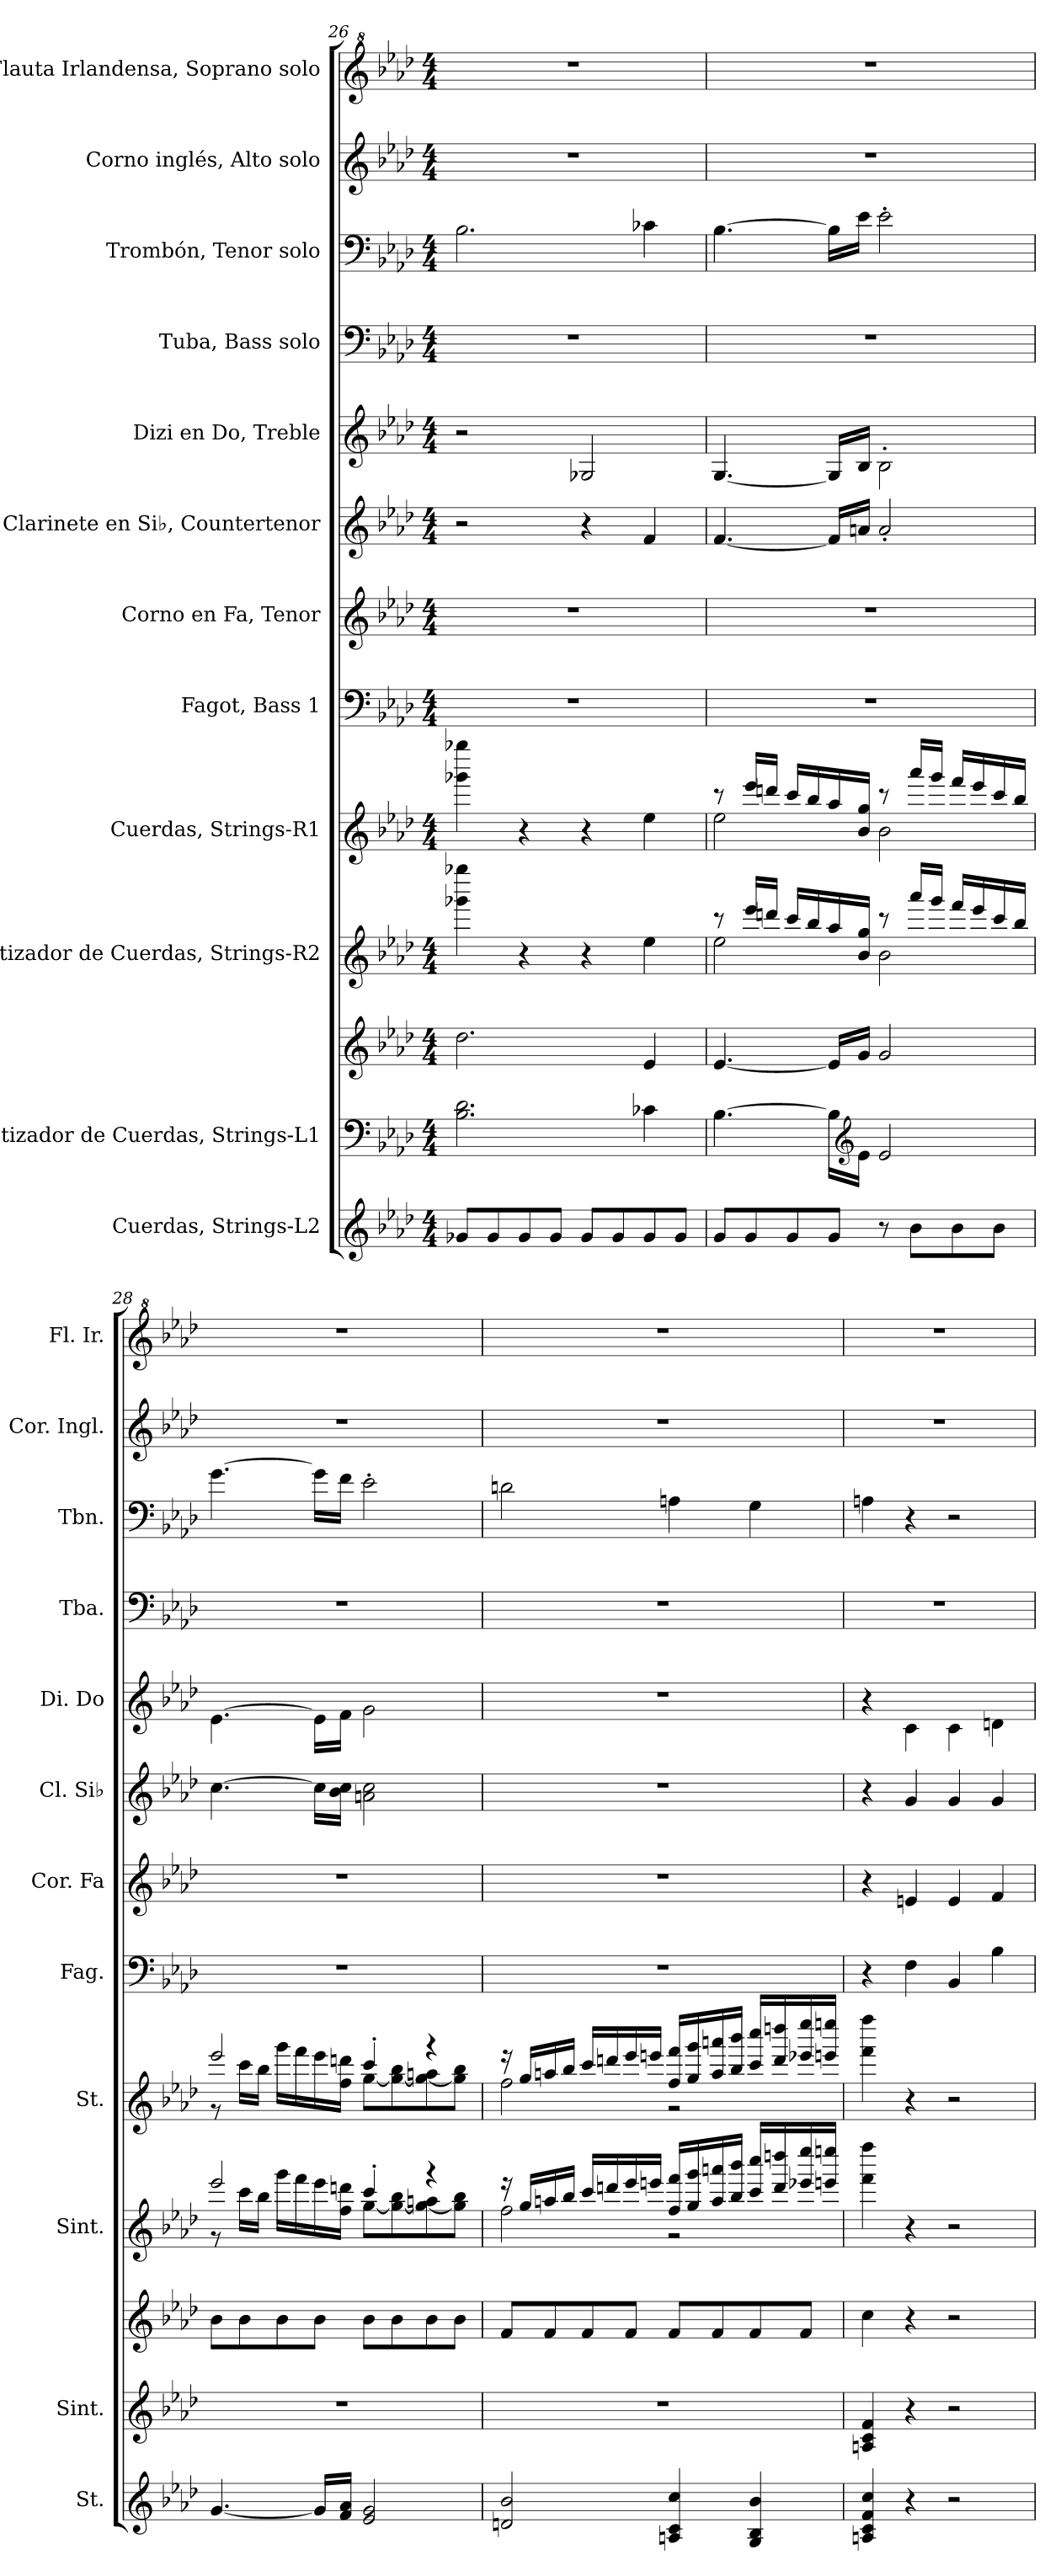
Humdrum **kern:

**kern	**kern	**kern	**kern	**kern	**kern	**kern	**kern	**kern	**kern	**kern	**kern	**kern
*part12	*part11	*part11	*part10	*part9	*part8	*part7	*part6	*part5	*part4	*part3	*part2	*part1
*staff13	*staff12	*staff11	*staff10	*staff9	*staff8	*staff7	*staff6	*staff5	*staff4	*staff3	*staff2	*staff1
*I"Cuerdas, Strings-L2	*I"Sintetizador de Cuerdas, Strings-L1	*	*I"Sintetizador de Cuerdas, Strings-R2	*I"Cuerdas, Strings-R1	*I"Fagot, Bass 1	*I"Corno en Fa, Tenor	*I"Clarinete en Si♭, Countertenor	*I"Dizi en Do, Treble	*I"Tuba, Bass solo	*I"Trombón, Tenor solo	*I"Corno inglés, Alto solo	*I"Flauta Irlandensa, Soprano solo
*I'St.	*I'Sint.	*	*I'Sint.	*I'St.	*I'Fag.	*I'Cor. Fa	*I'Cl. Si♭	*I'Di. Do	*I'Tba.	*I'Tbn.	*I'Cor. Ingl.	*I'Fl. Ir.
*clefG2	*clefF4	*clefG2	*clefG2	*clefG2	*clefF4	*clefG2	*clefG2	*clefG2	*clefF4	*clefF4	*clefG2	*clefG^2
*	*	*	*	*	*	*ITrd4c7	*ITrd1c2	*ITrd-7c-12	*	*	*ITrd4c7	*
*k[b-e-a-d-]	*k[b-e-a-d-]	*k[b-e-a-d-]	*k[b-e-a-d-]	*k[b-e-a-d-]	*k[b-e-a-d-]	*k[b-e-a-d-g-]	*k[b-e-a-d-g-c-]	*k[b-e-a-d-]	*k[b-e-a-d-]	*k[b-e-a-d-]	*k[b-e-a-d-g-]	*k[b-e-a-d-]
*M4/4	*M4/4	*M4/4	*M4/4	*M4/4	*M4/4	*M4/4	*M4/4	*M4/4	*M4/4	*M4/4	*M4/4	*M4/4
=26	=26	=26	=26	=26	=26	=26	=26	=26	=26	=26	=26	=26
8g-X/L	2.B-\ 2.d-\	2.dd-\	4ggg-X\ 4gggg-X\	4ggg-X\ 4gggg-X\	1r	1r	2r	2r	1r	2.B-\	1r	1r
8g-/	.	.	.	.	.	.	.	.	.	.	.	.
8g-/	.	.	4r	4r	.	.	.	.	.	.	.	.
8g-/J	.	.	.	.	.	.	.	.	.	.	.	.
8g-/L	.	.	4r	4r	.	.	4r	2g-X/	.	.	.	.
8g-/	.	.	.	.	.	.	.	.	.	.	.	.
8g-/	4c-X\	4e-/	4ee-\	4ee-\	.	.	4e-/	.	.	4c-X\	.	.
8g-/J	.	.	.	.	.	.	.	.	.	.	.	.
!!LO:PB:g=z
=27	=27	=27	=27	=27	=27	=27	=27	=27	=27	=27	=27	=27
*	*	*	*^	*^	*	*	*	*	*	*	*	*
8g/L	[4.B-\	[4.e-/	8r	2ee-\	8r	2ee-\	1r	1r	[4.e-/	[4.g/	1r	[4.B-\	1r	1r
8g/	.	.	16eee-/LL	.	16eee-/LL	.	.	.	.	.	.	.	.	.
.	.	.	16dddn/JJ	.	16dddn/JJ	.	.	.	.	.	.	.	.	.
8g/	.	.	16ccc/LL	.	16ccc/LL	.	.	.	.	.	.	.	.	.
.	.	.	16bb-/	.	16bb-/	.	.	.	.	.	.	.	.	.
8g/J	16B-\LL]	16e-/LL]	16aa-/	.	16aa-/	.	.	.	16e-/LL]	16g/LL]	.	16B-\LL]	.	.
*	*clefG2	*	*	*	*	*	*	*	*	*	*	*	*	*
.	16e-\JJ	16g/JJ	16b-/ 16gg/JJ	.	16b-/ 16gg/JJ	.	.	.	16gn/JJ	16b-/JJ	.	16e-\JJ	.	.
8r	2e-/	2g/	8r	2b-\	8r	2b-\	.	.	2g'/	2b-'\	.	2e-'\	.	.
8b-\L	.	.	16aaa-/LL	.	16aaa-/LL	.	.	.	.	.	.	.	.	.
.	.	.	16ggg/JJ	.	16ggg/JJ	.	.	.	.	.	.	.	.	.
8b-\	.	.	16fff/LL	.	16fff/LL	.	.	.	.	.	.	.	.	.
.	.	.	16eee-/	.	16eee-/	.	.	.	.	.	.	.	.	.
8b-\J	.	.	16ccc/	.	16ccc/	.	.	.	.	.	.	.	.	.
.	.	.	16bb-/JJ	.	16bb-/JJ	.	.	.	.	.	.	.	.	.
=28	=28	=28	=28	=28	=28	=28	=28	=28	=28	=28	=28	=28	=28	=28
[4.g/	1r	8b-\L	2eee-/	8r	2eee-/	8r	1r	1r	[4.b-\	[4.ee-\	1r	[4.g\	1r	1r
.	.	8b-\	.	16ccc\LL	.	16ccc\LL	.	.	.	.	.	.	.	.
.	.	.	.	16bb-\JJ	.	16bb-\JJ	.	.	.	.	.	.	.	.
.	.	8b-\	.	16ggg\LL	.	16ggg\LL	.	.	.	.	.	.	.	.
.	.	.	.	16fff\	.	16fff\	.	.	.	.	.	.	.	.
16g/LL]	.	8b-\J	.	16eee-\	.	16eee-\	.	.	16b-\LL]	16ee-\LL]	.	16g\LL]	.	.
16f/ 16a-/JJ	.	.	.	16ff\ 16dddn\JJ	.	16ff\ 16dddn\JJ	.	.	16a-\ 16b-\JJ	16ff\JJ	.	16f\JJ	.	.
2e-/ 2g/	.	8b-\L	4ccc'/	[8gg\L	4ccc'/	[8gg\L	.	.	2gn\ 2b-\	2gg\	.	2e-'\	.	.
.	.	8b-\	.	8gg\_ 8bb-\	.	8gg\_ 8bb-\	.	.	.	.	.	.	.	.
.	.	8b-\	4r	8gg\_ 8aan\	4r	8gg\_ 8aan\	.	.	.	.	.	.	.	.
.	.	8b-\J	.	8gg\] 8bb-\J	.	8gg\] 8bb-\J	.	.	.	.	.	.	.	.
!!LO:PB:g=z
=29	=29	=29	=29	=29	=29	=29	=29	=29	=29	=29	=29	=29	=29	=29
2dn/ 2b-/	1r	8f/L	16r	2ff\	16r	2ff\	1r	1r	1r	1r	1r	2dn\	1r	1r
.	.	.	16gg/LL	.	16gg/LL	.	.	.	.	.	.	.	.	.
.	.	8f/	16aan/	.	16aan/	.	.	.	.	.	.	.	.	.
.	.	.	16bb-/JJ	.	16bb-/JJ	.	.	.	.	.	.	.	.	.
.	.	8f/	16ccc/LL	.	16ccc/LL	.	.	.	.	.	.	.	.	.
.	.	.	16dddn/	.	16dddn/	.	.	.	.	.	.	.	.	.
.	.	8f/J	16eee-/	.	16eee-/	.	.	.	.	.	.	.	.	.
.	.	.	16eeen/JJ	.	16eeen/JJ	.	.	.	.	.	.	.	.	.
4An/ 4c/ 4cc/	.	8f/L	16ff/ 16fff/LL	2r	16ff/ 16fff/LL	2r	.	.	.	.	.	4An\	.	.
.	.	.	16gg/ 16ggg/	.	16gg/ 16ggg/	.	.	.	.	.	.	.	.	.
.	.	8f/	16aa/ 16aaan/	.	16aa/ 16aaan/	.	.	.	.	.	.	.	.	.
.	.	.	16bb-/ 16bbb-/JJ	.	16bb-/ 16bbb-/JJ	.	.	.	.	.	.	.	.	.
4G/ 4B-/ 4b-/	.	8f/	16ccc/ 16cccc/LL	.	16ccc/ 16cccc/LL	.	.	.	.	.	.	4G\	.	.
.	.	.	16ddd/ 16ddddn/	.	16ddd/ 16ddddn/	.	.	.	.	.	.	.	.	.
.	.	8f/J	16eee-X/ 16eeee-/	.	16eee-X/ 16eeee-/	.	.	.	.	.	.	.	.	.
.	.	.	16eeen/ 16eeeen/JJ	.	16eeen/ 16eeeen/JJ	.	.	.	.	.	.	.	.	.
*	*	*	*v	*v	*	*	*	*	*	*	*	*	*	*
*	*	*	*	*v	*v	*	*	*	*	*	*	*	*
=30	=30	=30	=30	=30	=30	=30	=30	=30	=30	=30	=30	=30
4An/ 4c/ 4f/ 4cc/	4An/ 4c/ 4f/	4cc\	4fff\ 4ffff\	4fff\ 4ffff\	4r	4r	4r	4r	1r	4An\	1r	1r
4r	4r	4r	4r	4r	4F\	4An/	4f/	4cc\	.	4r	.	.
2r	2r	2r	2r	2r	4BB-/	4A/	4f/	4cc\	.	2r	.	.
.	.	.	.	.	4B-\	4B-/	4f/	4ddn\	.	.	.	.
=	=	=	=	=	=	=	=	=	=	=	=	=
*-	*-	*-	*-	*-	*-	*-	*-	*-	*-	*-	*-	*-
